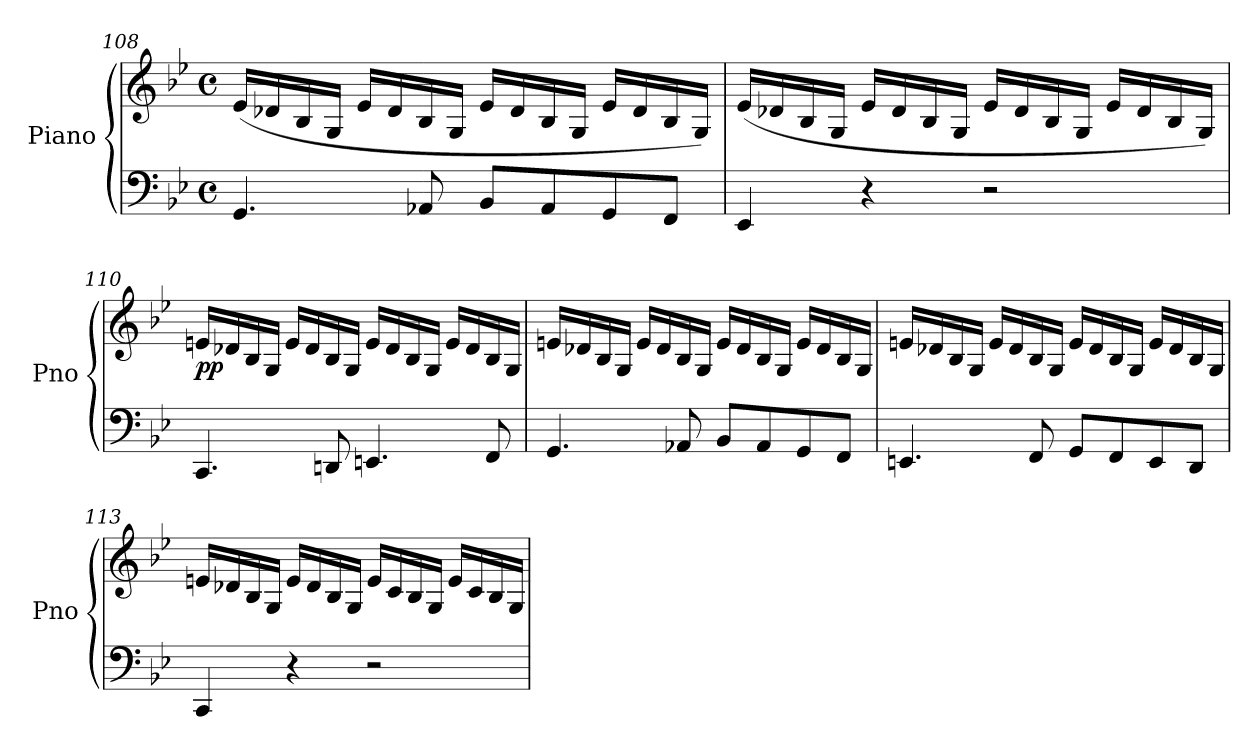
**kern	**kern	**dynam
*part1	*part1	*part1
*staff2	*staff1	*staff1/2
*I"Piano	*	*
*I'Pno	*	*
!!LO:LB:g=z
*clefF4	*clefG2	*
*k[b-e-]	*k[b-e-]	*
*M4/4	*M4/4	*
*met(c)	*met(c)	*
=108	=108	=108
4.GG/	(16e-/LL	.
.	16d-X/	.
.	16B-/	.
.	16G/JJ	.
.	16e-/LL	.
.	16d-/	.
8AA-X/	16B-/	.
.	16G/JJ	.
8BB-/L	16e-/LL	.
.	16d-/	.
8AA-/	16B-/	.
.	16G/JJ	.
8GG/	16e-/LL	.
.	16d-/	.
8FF/J	16B-/	.
.	16G/JJ)	.
=109	=109	=109
4EE-/	(16e-/LL	.
.	16d-X/	.
.	16B-/	.
.	16G/JJ	.
4r	16e-/LL	.
.	16d-/	.
.	16B-/	.
.	16G/JJ	.
2r	16e-/LL	.
.	16d-/	.
.	16B-/	.
.	16G/JJ	.
.	16e-/LL	.
.	16d-/	.
.	16B-/	.
.	16G/JJ)	.
!!LO:LB:g=z
=110	=110	=110
!	!	!LO:DY:b
4.CC/	16en/LL	pp
.	16d-X/	.
.	16B-/	.
.	16G/JJ	.
.	16e/LL	.
.	16d-/	.
8DDn/	16B-/	.
.	16G/JJ	.
4.EEn/	16e/LL	.
.	16d-/	.
.	16B-/	.
.	16G/JJ	.
.	16e/LL	.
.	16d-/	.
8FF/	16B-/	.
.	16G/JJ	.
!!LO:LB:g=z
=111	=111	=111
4.GG/	16en/LL	.
.	16d-X/	.
.	16B-/	.
.	16G/JJ	.
.	16e/LL	.
.	16d-/	.
8AA-X/	16B-/	.
.	16G/JJ	.
8BB-/L	16e/LL	.
.	16d-/	.
8AA-/	16B-/	.
.	16G/JJ	.
8GG/	16e/LL	.
.	16d-/	.
8FF/J	16B-/	.
.	16G/JJ	.
=112	=112	=112
4.EEn/	16en/LL	.
.	16d-X/	.
.	16B-/	.
.	16G/JJ	.
.	16e/LL	.
.	16d-/	.
8FF/	16B-/	.
.	16G/JJ	.
8GG/L	16e/LL	.
.	16d-/	.
8FF/	16B-/	.
.	16G/JJ	.
8EE/	16e/LL	.
.	16d-/	.
8DD/J	16B-/	.
.	16G/JJ	.
!!LO:PB:g=z
=113	=113	=113
4CC/	16en/LL	.
.	16d-X/	.
.	16B-/	.
.	16G/JJ	.
4r	16e/LL	.
.	16d-/	.
.	16B-/	.
.	16G/JJ	.
2r	16e/LL	.
.	16c/	.
.	16B-/	.
.	16G/JJ	.
.	16e/LL	.
.	16c/	.
.	16B-/	.
.	16G/JJ	.
=	=	=
*-	*-	*-
